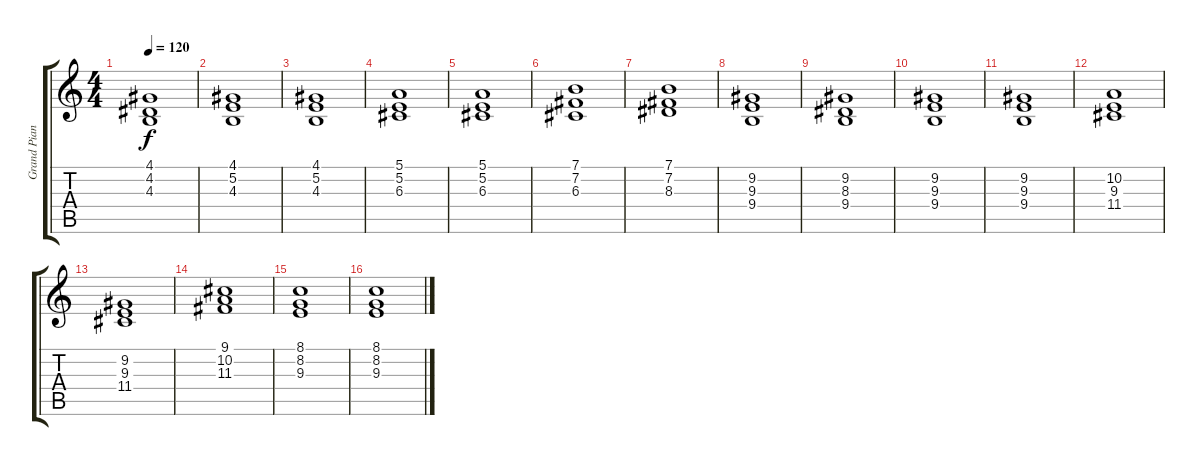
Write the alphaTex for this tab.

\track ("Grand Piano" "Grand Pian") {instrument acousticgrandpiano}
\staff {score tabs}
\tuning (E4 B3 G3 D3 A2 E2) {hide}
\ts (4 4)
\tempo 120
\clef g2
\ks c
(4.1 4.2 4.3).1{dy f} |
(4.1 5.2 4.3).1 |
(4.1 5.2 4.3).1 |
(5.1 5.2 6.3).1 |
(5.1 5.2 6.3).1 |
(7.1 7.2 6.3).1 |
(7.1 7.2 8.3).1 |
(9.2 9.3 9.4).1 |
(9.2 8.3 9.4).1 |
(9.2 9.3 9.4).1 |
(9.2 9.3 9.4).1 |
(10.2 9.3 11.4).1 |
(9.2 9.3 11.4).1 |
(9.1 10.2 11.3).1 |
(8.1 8.2 9.3).1 |
(8.1 8.2 9.3).1
